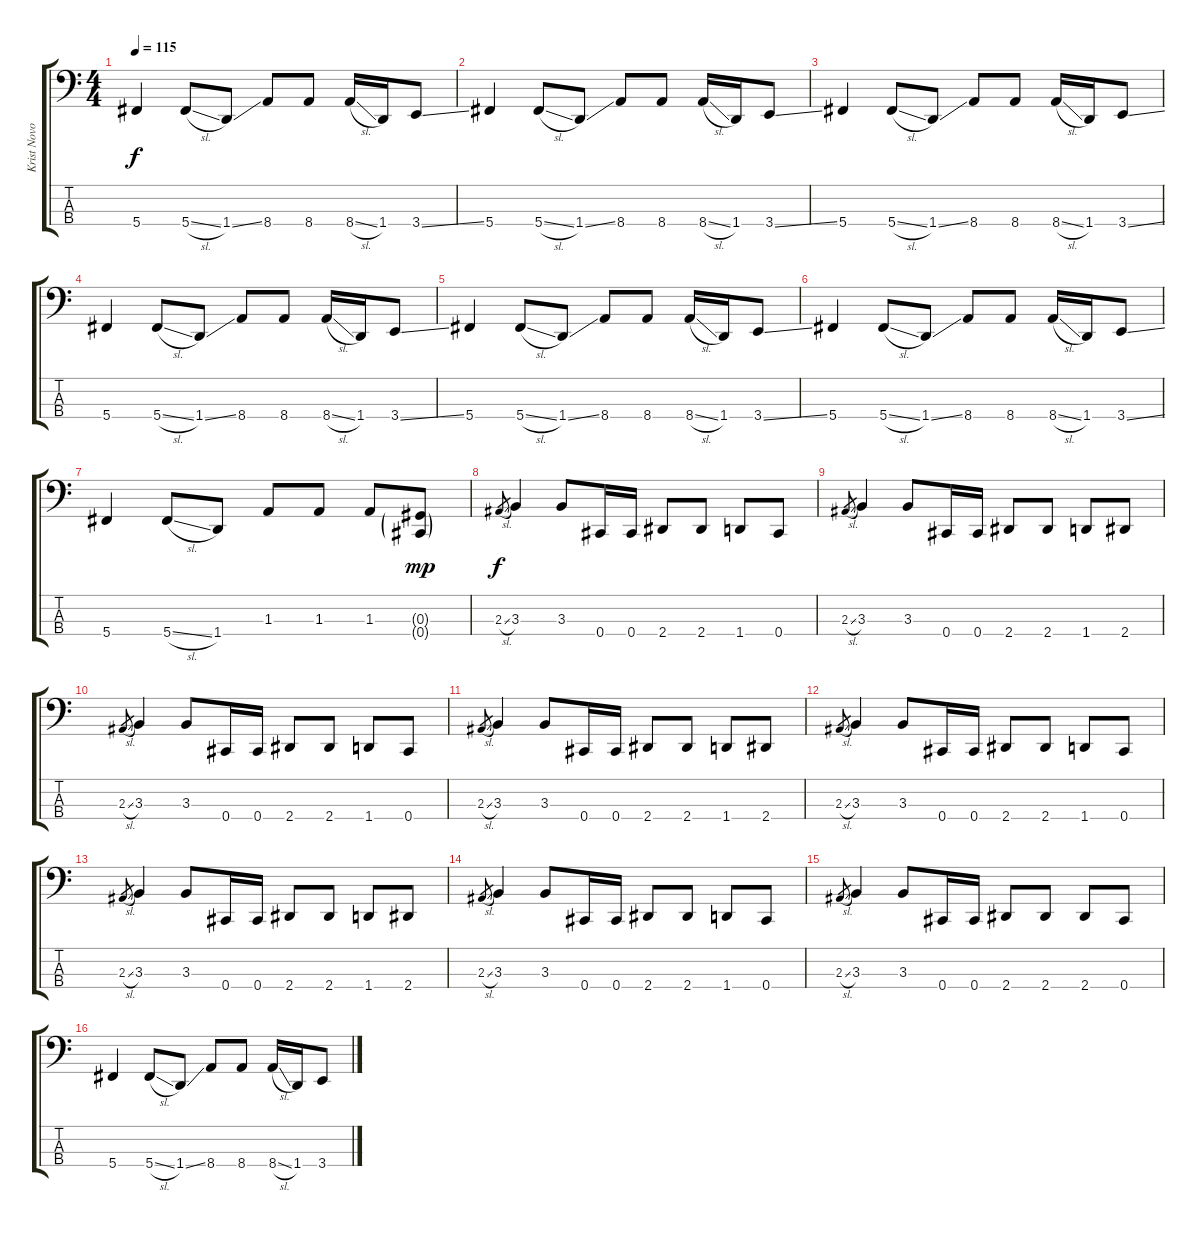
\track ("Krist Novoselic - Bass" "Krist Novo") {instrument electricbasspick}
\staff {score tabs}
\tuning (Gb2 Db2 Ab1 Db1) {hide}
\ts (4 4)
\tempo 115
\clef f4
\ks c
5.4.4{dy f} 5.4{sl}.8 1.4{ss}.8 8.4.8 8.4.8 8.4{sl}.16 1.4.16 3.4{ss}.8 |
5.4.4 5.4{sl}.8 1.4{ss}.8 8.4.8 8.4.8 8.4{sl}.16 1.4.16 3.4{ss}.8 |
5.4.4 5.4{sl}.8 1.4{ss}.8 8.4.8 8.4.8 8.4{sl}.16 1.4.16 3.4{ss}.8 |
5.4.4 5.4{sl}.8 1.4{ss}.8 8.4.8 8.4.8 8.4{sl}.16 1.4.16 3.4{ss}.8 |
5.4.4 5.4{sl}.8 1.4{ss}.8 8.4.8 8.4.8 8.4{sl}.16 1.4.16 3.4{ss}.8 |
5.4.4 5.4{sl}.8 1.4{ss}.8 8.4.8 8.4.8 8.4{sl}.16 1.4.16 3.4{ss}.8 |
5.4.4 5.4{sl}.8 1.4.8 1.3.8 1.3.8 1.3.8 (0.3{g} 0.4{g}).8{dy mp} |
2.3{sl}.8{gr dy f} 3.3.4 3.3.8 0.4.16 0.4.16 2.4.8 2.4.8 1.4.8 0.4.8 |
2.3{sl}.8{gr} 3.3.4 3.3.8 0.4.16 0.4.16 2.4.8 2.4.8 1.4.8 2.4.8 |
2.3{sl}.8{gr} 3.3.4 3.3.8 0.4.16 0.4.16 2.4.8 2.4.8 1.4.8 0.4.8 |
2.3{sl}.8{gr} 3.3.4 3.3.8 0.4.16 0.4.16 2.4.8 2.4.8 1.4.8 2.4.8 |
2.3{sl}.8{gr} 3.3.4 3.3.8 0.4.16 0.4.16 2.4.8 2.4.8 1.4.8 0.4.8 |
2.3{sl}.8{gr} 3.3.4 3.3.8 0.4.16 0.4.16 2.4.8 2.4.8 1.4.8 2.4.8 |
2.3{sl}.8{gr} 3.3.4 3.3.8 0.4.16 0.4.16 2.4.8 2.4.8 1.4.8 0.4.8 |
2.3{sl}.8{gr} 3.3.4 3.3.8 0.4.16 0.4.16 2.4.8 2.4.8 2.4.8 0.4.8 |
5.4.4 5.4{sl}.8 1.4{ss}.8 8.4.8 8.4.8 8.4{sl}.16 1.4.16 3.4{ss}.8
